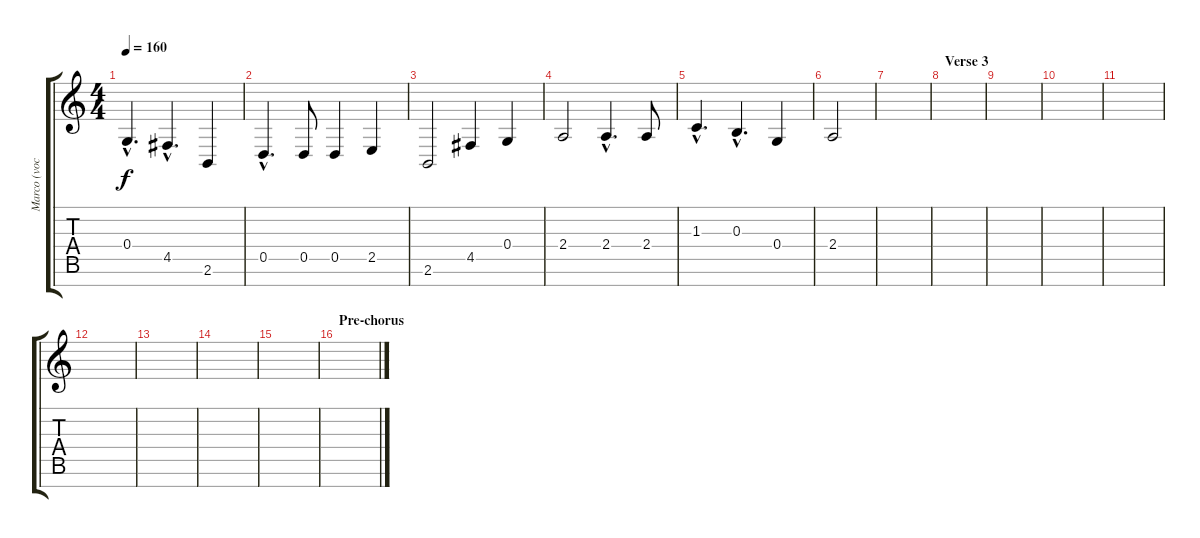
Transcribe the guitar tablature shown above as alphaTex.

\track ("Marco (vocals)" "Marco (voc") {instrument lead6voice}
\staff {score tabs}
\tuning (B4 E4 B3 G3 D3 A2 C2) {hide}
\ts (4 4)
\tempo 160
\clef g2
\ks c
0.4{hac t}.4{d dy f} 4.5{hac}.4{d} 2.6.4 |
0.5{hac}.4{d} 0.5.8 0.5.4 2.5.4 |
2.6.2 4.5.4 0.4.4 |
2.4.2 2.4{hac}.4{d} 2.4.8 |
1.3{hac}.4{d} 0.3{hac}.4{d} 0.4.4 |
2.4.2 |
|
\section ("" "Verse 3")
|
|
|
|
|
|
|
|
\section ("" "Pre-chorus")
